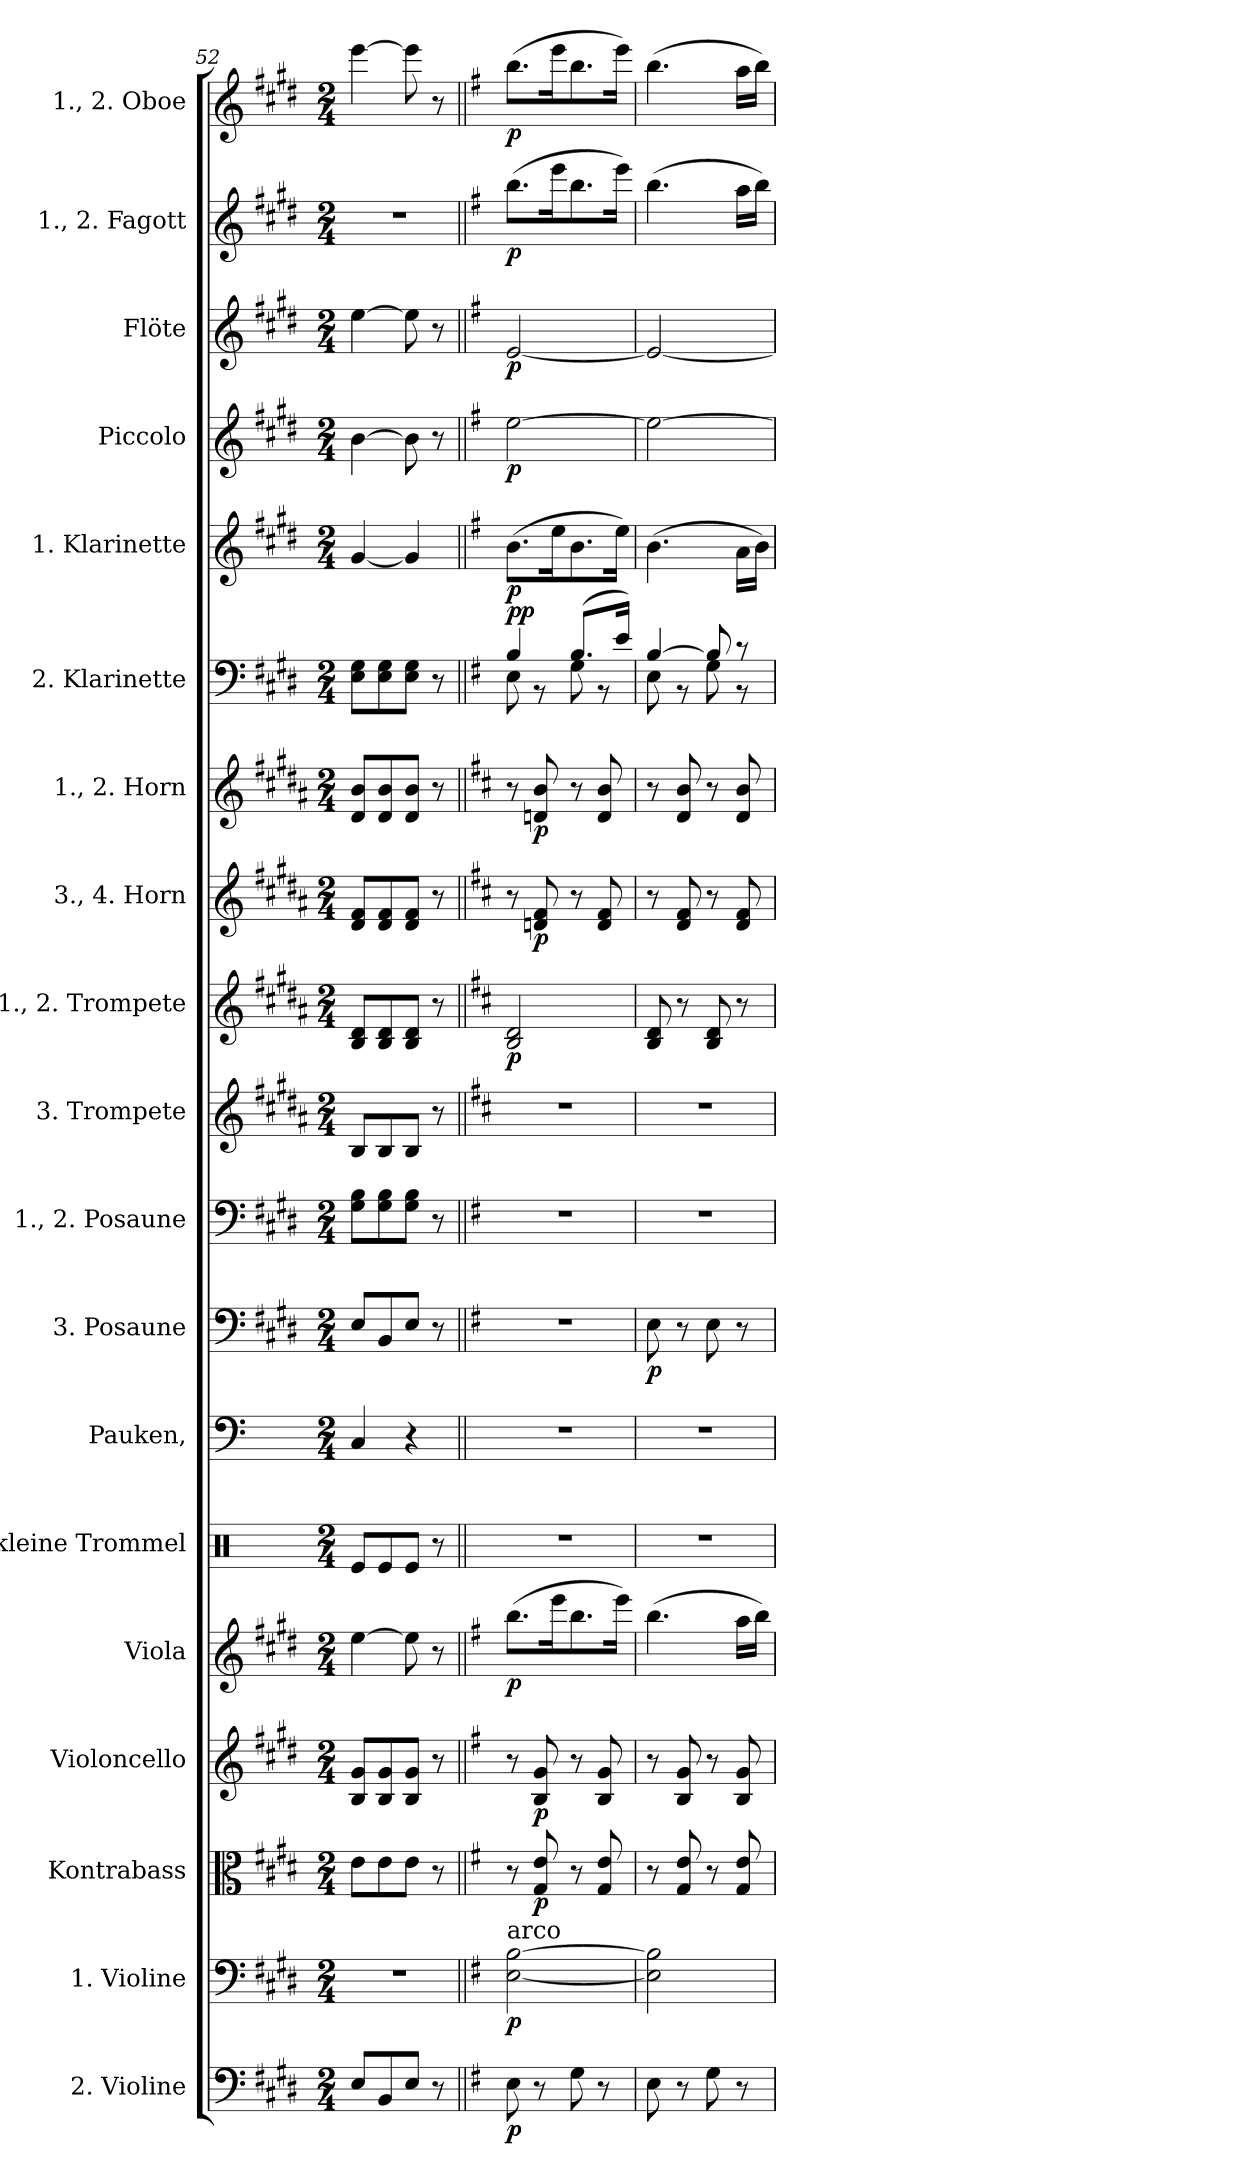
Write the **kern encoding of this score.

**kern	**dynam	**kern	**dynam	**kern	**dynam	**kern	**dynam	**kern	**dynam	**kern	**kern	**kern	**dynam	**kern	**kern	**kern	**dynam	**kern	**dynam	**kern	**dynam	**kern	**dynam	**kern	**dynam	**kern	**dynam	**kern	**dynam	**kern	**dynam	**kern	**dynam
*part19	*part19	*part18	*part18	*part17	*part17	*part16	*part16	*part15	*part15	*part14	*part13	*part12	*part12	*part11	*part10	*part9	*part9	*part8	*part8	*part7	*part7	*part6	*part6	*part5	*part5	*part4	*part4	*part3	*part3	*part2	*part2	*part1	*part1
*staff19	*staff19	*staff18	*staff18	*staff17	*staff17	*staff16	*staff16	*staff15	*staff15	*staff14	*staff13	*staff12	*staff12	*staff11	*staff10	*staff9	*staff9	*staff8	*staff8	*staff7	*staff7	*staff6	*staff6	*staff5	*staff5	*staff4	*staff4	*staff3	*staff3	*staff2	*staff2	*staff1	*staff1
*I"2. Violine	*	*I"1. Violine	*	*I"Kontrabass	*	*I"Violoncello	*	*I"Viola	*	*I"kleine Trommel	*I"Pauken,	*I"3. Posaune	*	*I"1., 2. Posaune	*I"3. Trompete	*I"1., 2. Trompete	*	*I"3., 4. Horn	*	*I"1., 2. Horn	*	*I"2. Klarinette	*	*I"1. Klarinette	*	*I"Piccolo	*	*I"Flöte	*	*I"1., 2. Fagott	*	*I"1., 2. Oboe	*
*I'2. Vl.	*	*I'1. Vl.	*	*I'Kb.	*	*I'Vc.	*	*I'Va.	*	*I'kl. Tr.	*I'Pk.,	*I'3. Pos.	*	*I'1., 2. Pos.	*I'3. Trp.	*I'1., 2. Trp.	*	*I'3., 4. Hr.	*	*I'1., 2.  Hr.	*	*I'2. Klar.	*	*I'1. Klar.	*	*I'Picc.	*	*I'Fl.	*	*I'1., 2. Fag.	*	*I'1., 2. Ob.	*
*clefF4	*	*clefF4	*	*clefC3	*	*clefG2	*	*clefG2	*	*clefX	*clefF4	*clefF4	*	*clefF4	*clefG2	*clefG2	*	*clefG2	*	*clefG2	*	*clefF4	*	*clefG2	*	*clefG2	*	*clefG2	*	*clefG2	*	*clefG2	*
*ITrd7c12	*	*	*	*	*	*	*	*	*	*	*	*	*	*	*ITrd-3c-5	*ITrd-3c-5	*	*ITrd4c7	*	*ITrd4c7	*	*	*	*ITrd1c2	*	*ITrd1c2	*	*	*	*ITrd-7c-12	*	*	*
*k[f#c#g#d#]	*	*k[f#c#g#d#]	*	*k[f#c#g#d#]	*	*k[f#c#g#d#]	*	*k[f#c#g#d#]	*	*k[]	*k[]	*k[f#c#g#d#]	*	*k[f#c#g#d#]	*k[f#c#g#d#]	*k[f#c#g#d#]	*	*k[f#c#g#d#]	*	*k[f#c#g#d#]	*	*k[f#c#g#d#]	*	*k[f#c#]	*	*k[f#c#]	*	*k[f#c#g#d#]	*	*k[f#c#g#d#]	*	*k[f#c#g#d#]	*
*M2/4	*	*M2/4	*	*M2/4	*	*M2/4	*	*M2/4	*	*M2/4	*M2/4	*M2/4	*	*M2/4	*M2/4	*M2/4	*	*M2/4	*	*M2/4	*	*M2/4	*	*M2/4	*	*M2/4	*	*M2/4	*	*M2/4	*	*M2/4	*
=52	=52	=52	=52	=52	=52	=52	=52	=52	=52	=52	=52	=52	=52	=52	=52	=52	=52	=52	=52	=52	=52	=52	=52	=52	=52	=52	=52	=52	=52	=52	=52	=52	=52
8EE/L	.	2r	.	8e\L	.	8B/ 8g#/L	.	[4ee\	.	8Re/L	4C/	8E/L	.	8G#\ 8B\L	8e/L	8e/ 8g#/L	.	8G#/ 8B/L	.	8G#/ 8e/L	.	8E\ 8G#\L	.	[4f#/	.	[4a\	.	[4ee\	.	2r	.	[4eee\	.
8BBB/	.	.	.	8e\	.	8B/ 8g#/	.	.	.	8Re/	.	8BB/	.	8G#\ 8B\	8e/	8e/ 8g#/	.	8G#/ 8B/	.	8G#/ 8e/	.	8E\ 8G#\	.	.	.	.	.	.	.	.	.	.	.
8EE/J	.	.	.	8e\J	.	8B/ 8g#/J	.	8ee\]	.	8Re/J	4r	8E/J	.	8G#\ 8B\J	8e/J	8e/ 8g#/J	.	8G#/ 8B/J	.	8G#/ 8e/J	.	8E\ 8G#\J	.	4f#/]	.	8a\]	.	8ee\]	.	.	.	8eee\]	.
8r	.	.	.	8r	.	8r	.	8r	.	8r	.	8r	.	8r	8r	8r	.	8r	.	8r	.	8r	.	.	.	8r	.	8r	.	.	.	8r	.
=53||	=53||	=53||	=53||	=53||	=53||	=53||	=53||	=53||	=53||	=53||	=53||	=53||	=53||	=53||	=53||	=53||	=53||	=53||	=53||	=53||	=53||	=53||	=53||	=53||	=53||	=53||	=53||	=53||	=53||	=53||	=53||	=53||	=53||
*k[f#]	*	*k[f#]	*	*k[f#]	*	*k[f#]	*	*k[f#]	*	*k[]	*k[]	*k[f#]	*	*k[f#]	*k[f#]	*k[f#]	*	*k[f#]	*	*k[f#]	*	*k[f#]	*	*k[b-]	*	*k[b-]	*	*k[f#]	*	*k[f#]	*	*k[f#]	*
*	*	*	*	*	*	*	*	*	*	*	*	*	*	*	*	*	*	*	*	*	*	*^	*	*	*	*	*	*	*	*	*	*	*
!	!	!LO:TX:a:t=arco	!	!	!	!	!	!	!	!	!	!	!	!	!	!	!	!	!	!	!	!	!	!	!	!	!	!	!	!	!	!	!	!
!	!LO:DY:b	!	!LO:DY:b	!	!	!	!	!	!LO:DY:b	!	!	!	!	!	!	!	!LO:DY:b	!	!	!	!	!	!	!LO:DY:a	!	!	!	!	!	!	!	!	!	!
!	!	!	!	!	!	!	!	!	!	!	!	!	!	!	!	!	!	!	!	!	!	!	!	!LO:DY:n=1:b	!	!LO:DY:b	!	!LO:DY:b	!	!LO:DY:b	!	!LO:DY:b	!	!LO:DY:b
8EE\	p	[2E\ [2B\	p	8r	.	8r	.	(>8.bb\L	p	2r	2r	2r	.	2r	2r	2e/ 2g/	p	8r	.	8r	.	4B/	8E\	p p	(>8.a\L	p	[2dd\	p	[2e/	p	(>8.bbb\L	p	(>8.bb\L	p
!	!	!	!	!	!LO:DY:b	!	!LO:DY:b	!	!	!	!	!	!	!	!	!	!	!	!LO:DY:b	!	!LO:DY:b	!	!	!	!	!	!	!	!	!	!	!	!	!
8r	.	.	.	8G/ 8e/	p	8B/ 8g/	p	.	.	.	.	.	.	.	.	.	.	8Gn/ 8B/	p	8Gn/ 8e/	p	.	8r	.	.	.	.	.	.	.	.	.	.	.
.	.	.	.	.	.	.	.	16eee\k	.	.	.	.	.	.	.	.	.	.	.	.	.	.	.	.	16dd\k	.	.	.	.	.	16eeee\k	.	16eee\k	.
8GG\	.	.	.	8r	.	8r	.	8.bb\	.	.	.	.	.	.	.	.	.	8r	.	8r	.	(>8.B/L	8G\	.	8.a\	.	.	.	.	.	8.bbb\	.	8.bb\	.
8r	.	.	.	8G/ 8e/	.	8B/ 8g/	.	.	.	.	.	.	.	.	.	.	.	8G/ 8B/	.	8G/ 8e/	.	.	8r	.	.	.	.	.	.	.	.	.	.	.
.	.	.	.	.	.	.	.	16eee\Jk)	.	.	.	.	.	.	.	.	.	.	.	.	.	16e/Jk)	.	.	16dd\Jk)	.	.	.	.	.	16eeee\Jk)	.	16eee\Jk)	.
=54	=54	=54	=54	=54	=54	=54	=54	=54	=54	=54	=54	=54	=54	=54	=54	=54	=54	=54	=54	=54	=54	=54	=54	=54	=54	=54	=54	=54	=54	=54	=54	=54	=54	=54
!	!	!	!	!	!	!	!	!	!	!	!	!	!LO:DY:b	!	!	!	!	!	!	!	!	!	!	!	!	!	!	!	!	!	!	!	!	!
8EE\	.	2E]\ 2B]\	.	8r	.	8r	.	(>4.bb\	.	2r	2r	8E\	p	2r	2r	8e/ 8g/	.	8r	.	8r	.	[4B/	8E\	.	(>4.a\	.	2dd\_	.	2e/_	.	(>4.bbb\	.	(>4.bb\	.
8r	.	.	.	8G/ 8e/	.	8B/ 8g/	.	.	.	.	.	8r	.	.	.	8r	.	8G/ 8B/	.	8G/ 8e/	.	.	8r	.	.	.	.	.	.	.	.	.	.	.
8GG\	.	.	.	8r	.	8r	.	.	.	.	.	8E\	.	.	.	8e/ 8g/	.	8r	.	8r	.	8B/]	8G\	.	.	.	.	.	.	.	.	.	.	.
8r	.	.	.	8G/ 8e/	.	8B/ 8g/	.	16aa\LL	.	.	.	8r	.	.	.	8r	.	8G/ 8B/	.	8G/ 8e/	.	8r	8r	.	16g\LL	.	.	.	.	.	16aaa\LL	.	16aa\LL	.
.	.	.	.	.	.	.	.	16bb\JJ)	.	.	.	.	.	.	.	.	.	.	.	.	.	.	.	.	16a\JJ)	.	.	.	.	.	16bbb\JJ)	.	16bb\JJ)	.
*	*	*	*	*	*	*	*	*	*	*	*	*	*	*	*	*	*	*	*	*	*	*v	*v	*	*	*	*	*	*	*	*	*	*	*
=	=	=	=	=	=	=	=	=	=	=	=	=	=	=	=	=	=	=	=	=	=	=	=	=	=	=	=	=	=	=	=	=	=
*-	*-	*-	*-	*-	*-	*-	*-	*-	*-	*-	*-	*-	*-	*-	*-	*-	*-	*-	*-	*-	*-	*-	*-	*-	*-	*-	*-	*-	*-	*-	*-	*-	*-
